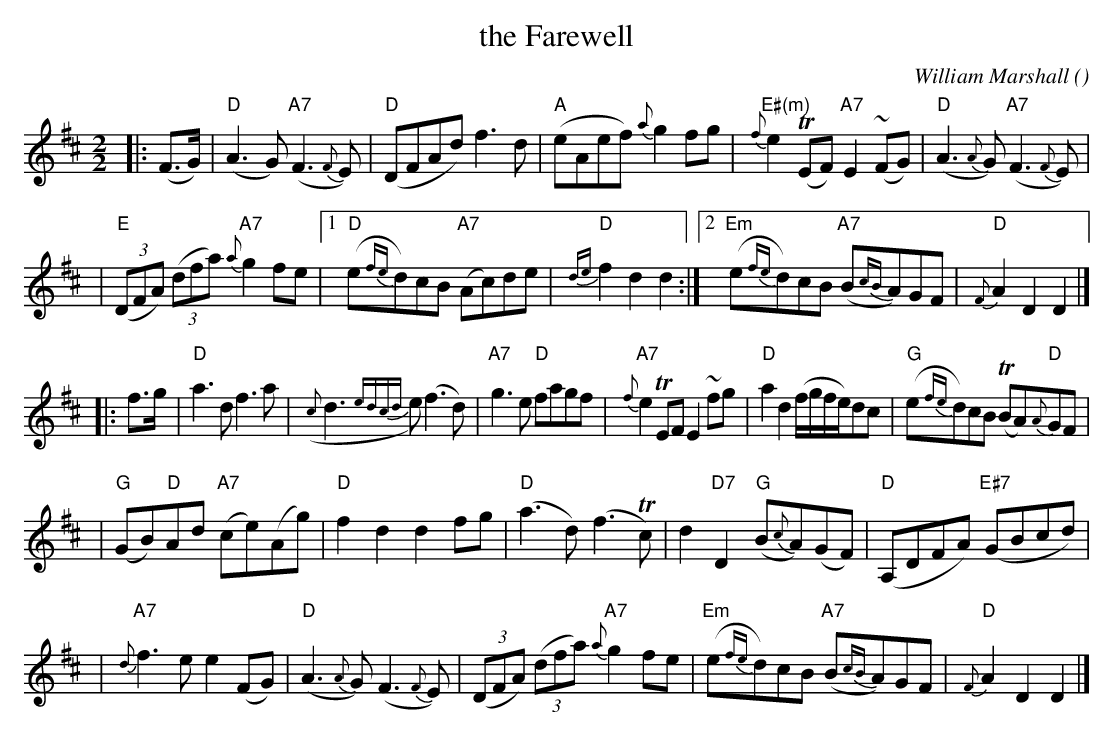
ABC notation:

X:1
T: the Farewell
C: William Marshall
O:
M: 2/2
L: 1/8
K: D
|: (F>G) \
| "D"(A3G) "A7"(F3{F}E) | "D"(DFAd) f3d \
| "A"(eAef) {a}g2fg | "E#(m)"{f}e2T(EF) "A7"E2(~FG) \
| "D"(A3{A}G) "A7"(F3{F}E) |
| "E"((3DFA) ((3dfa) "A7"{a}g2fe \
|1 "D"(e{fe}d)cB "A7"(Ac)de | "D"{de}f2d2 d2 \
:|2 "Em"(e{fe}d)cB "A7"(B{cB}A)GF | "D"{F}A2D2 D2 |]
|: f>g \
| "D"a3d f3a | ({c}d3{edcd}e) (f3d) \
| "A7"g3e "D"fagf | "A7"{f}e2TEF E2~fg \
| "D"a2d2 (f/g/f/e/)dc | "G"(e{fe}d)cB (TBA)"D"{A}GF |
| "G"(GB)"D"Ad "A7"(ce)(Ag) | "D"f2d2 d2fg \
| "D"(a3d) (f3Tc) | d2"D7"D2 "G"(B{c}A)(GF) \
| "D"(A,DFA) "E#7"(GBcd) |
| "A7"{d}f3e e2(FG) \
| "D"(A3{A}G) (F3{F}E) | ((3DFA) ((3dfa) "A7"{a}g2fe \
| "Em"(e{fe}d)cB "A7"(B{cB}A)GF | "D"{F}A2D2 D2 |]
